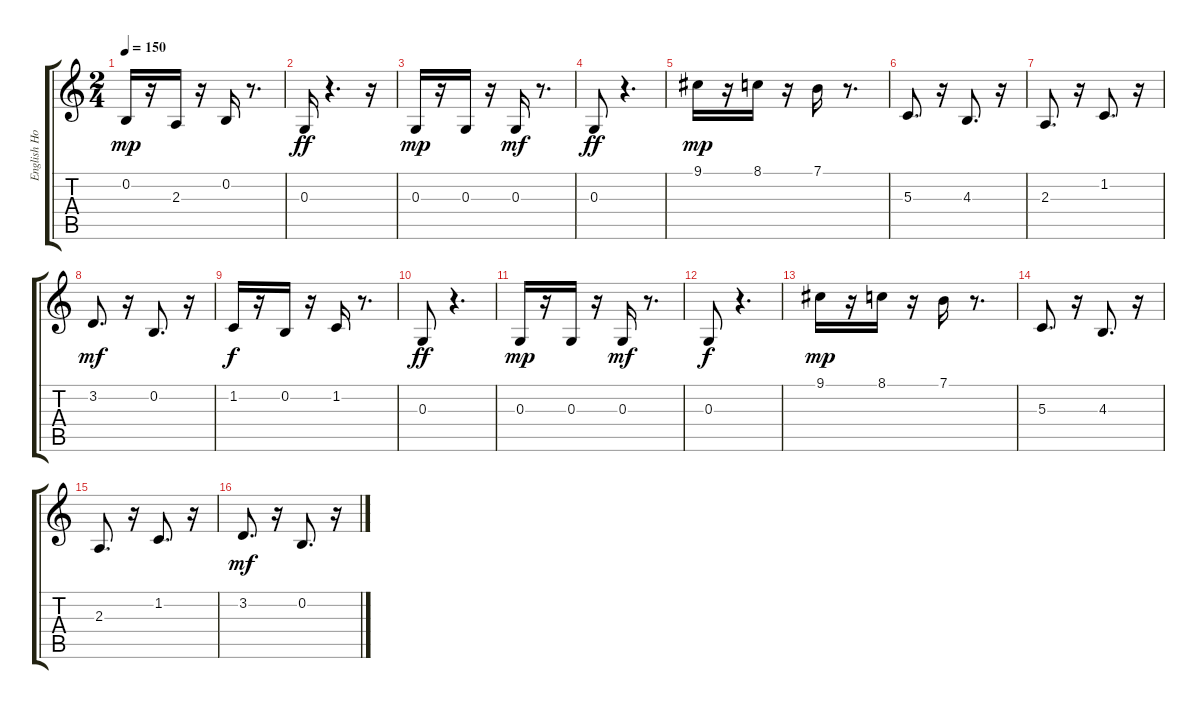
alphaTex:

\track ("English Horn" "English Ho") {instrument englishhorn}
\staff {score tabs}
\tuning (E4 B3 G3 D3 A2 E2) {hide}
\ts (2 4)
\tempo 150
\clef g2
\ks c
0.2.16{dy mp} r.16 2.3.16 r.16 0.2.16 r.8{d} |
0.3.16{dy ff} r.4{d} r.16 |
0.3.16{dy mp} r.16 0.3.16 r.16 0.3.16{dy mf} r.8{d} |
0.3.8{dy ff} r.4{d} |
9.1.16{dy mp} r.16 8.1.16 r.16 7.1.16 r.8{d} |
5.3.8{d} r.16 4.3.8{d} r.16 |
2.3.8{d} r.16 1.2.8{d} r.16 |
3.2.8{d dy mf} r.16 0.2.8{d} r.16 |
1.2.16{dy f} r.16 0.2.16 r.16 1.2.16 r.8{d} |
0.3.8{dy ff} r.4{d} |
0.3.16{dy mp} r.16 0.3.16 r.16 0.3.16{dy mf} r.8{d} |
0.3.8{dy f} r.4{d} |
9.1.16{dy mp} r.16 8.1.16 r.16 7.1.16 r.8{d} |
5.3.8{d} r.16 4.3.8{d} r.16 |
2.3.8{d} r.16 1.2.8{d} r.16 |
3.2.8{d dy mf} r.16 0.2.8{d} r.16
